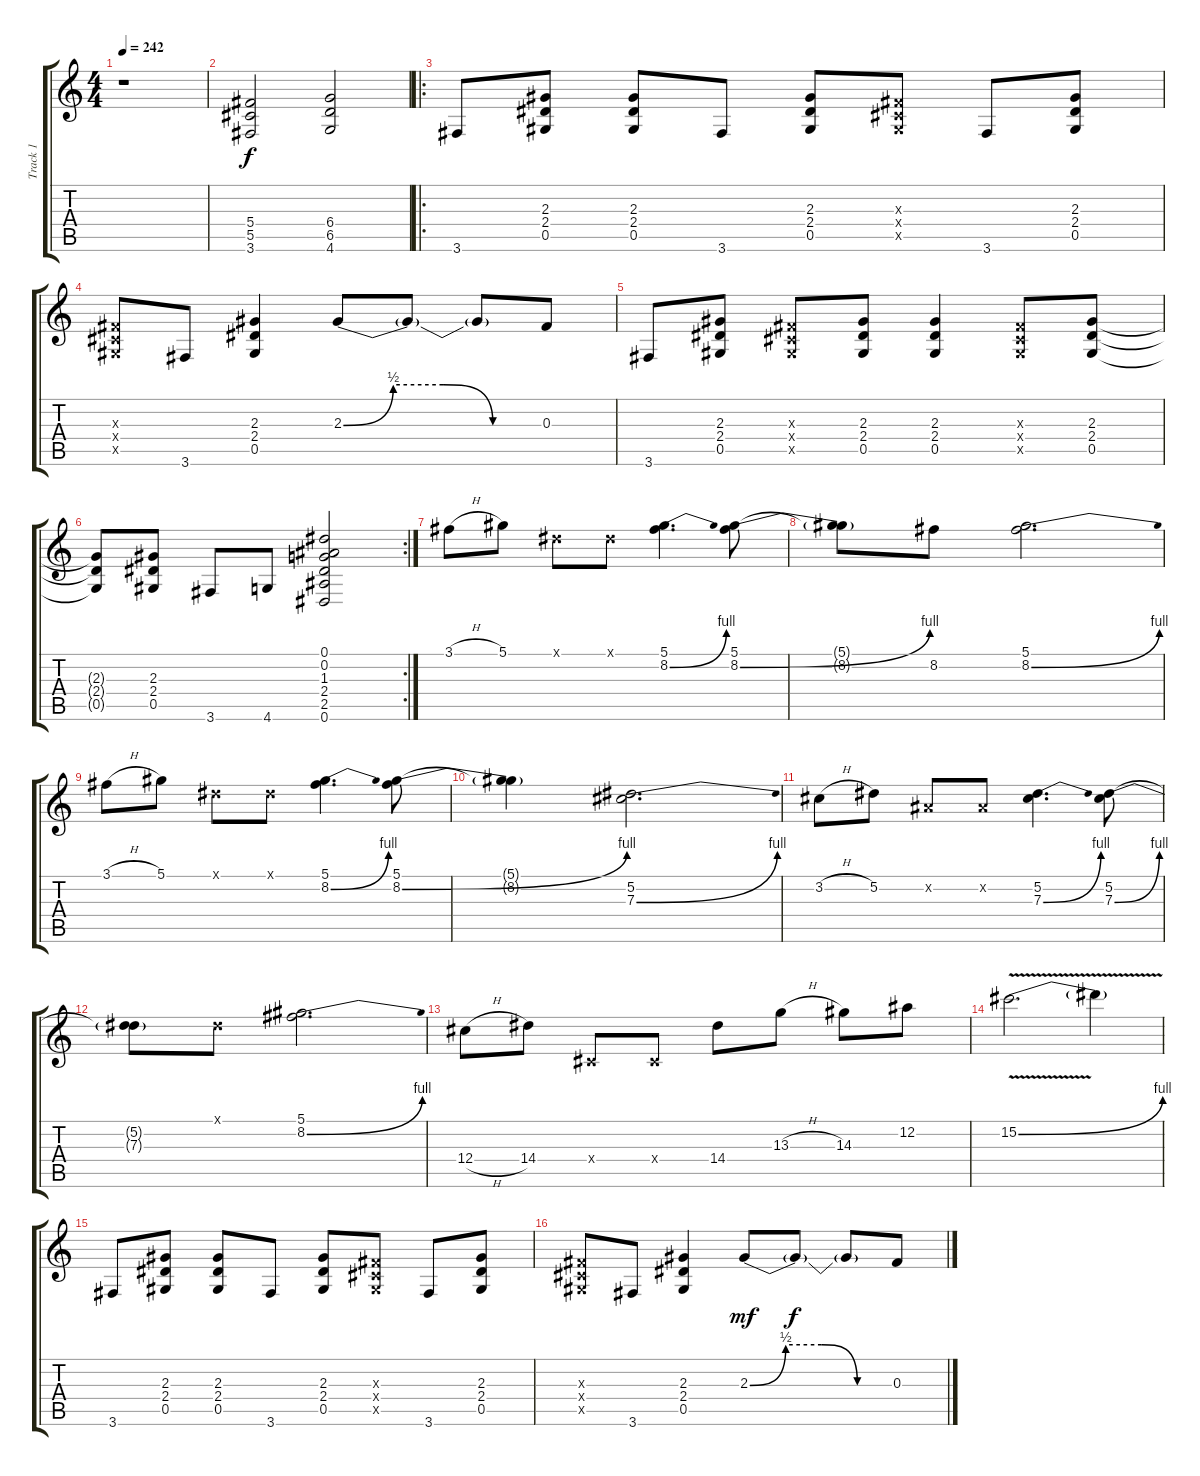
\track ("Track 1" "Track 1") {instrument overdrivenguitar}
\staff {score tabs}
\tuning (Eb4 Bb3 Gb3 Db3 Ab2 Eb2) {hide}
\ts (4 4)
\tempo 242
\clef g2
\ks c
r.1{dy f instrument overdrivenguitar} |
(5.4 5.5 3.6).2 (6.4 6.5 4.6).2 |
\ro
3.6.8 (2.3 2.4 0.5).8 (2.3 2.4 0.5).8 3.6.8 (2.3 2.4 0.5).8 (0.3{x} 0.4{x} 0.5{x}).8 3.6.8 (2.3 2.4 0.5).8 |
(0.3{x} 0.4{x} 0.5{x}).8 3.6.8 (2.3 2.4 0.5).4 2.3{be (custom 0 0 15 2 30 2 45 0 60 0)}.8 2.3{t}.8 2.3{t}.8 0.3.8 |
3.6.8 (2.3 2.4 0.5).8 (0.3{x} 0.4{x} 0.5{x}).8 (2.3 2.4 0.5).8 (2.3 2.4 0.5).4 (0.3{x} 0.4{x} 0.5{x}).8 (2.3 2.4 0.5).8 |
\rc 2
(2.3{t} 2.4{t} 0.5{t}).8 (2.3 2.4 0.5).8 3.6.8 4.6.8 (0.1 0.2 1.3 2.4 2.5 0.6).2 |
3.1{h}.8 5.1.8 0.1{x}.8 0.1{x}.8 (5.1 8.2{be (bend 0 0 60 4)}).4{d} (5.1 8.2{be (bend 0 0 60 4)}).8 |
(5.1{t} 8.2{t}).8 8.2.8 (5.1 8.2{be (bend 0 0 60 4)}).2{d} |
3.1{h}.8 5.1.8 0.1{x}.8 0.1{x}.8 (5.1 8.2{be (bend 0 0 60 4)}).4{d} (5.1 8.2{be (bend 0 0 60 4)}).8 |
(5.1{t} 8.2{t}).4 (5.2 7.3{be (bend 0 0 60 4)}).2{d} |
3.2{h}.8 5.2.8 0.2{x}.8 0.2{x}.8 (5.2 7.3{be (bend 0 0 60 4)}).4{d} (5.2 7.3{be (bend 0 0 60 4)}).8 |
(5.2{t} 7.3{t}).8 0.1{x}.8 (5.1 8.2{be (bend 0 0 60 4)}).2{d} |
12.4{h}.8 14.4.8 0.4{x}.8 0.4{x}.8 14.4.8 13.3{h}.8 14.3.8 12.2.8 |
15.2{be (bend 0 0 60 4) v}.2{d} 15.2{t}.4 |
3.6.8 (2.3 2.4 0.5).8 (2.3 2.4 0.5).8 3.6.8 (2.3 2.4 0.5).8 (0.3{x} 0.4{x} 0.5{x}).8 3.6.8 (2.3 2.4 0.5).8 |
(0.3{x} 0.4{x} 0.5{x}).8 3.6.8 (2.3 2.4 0.5).4 2.3{be (custom 0 0 15 2 30 2 45 0 60 0)}.8{dy mf} 2.3{t}.8{dy f} 2.3{t}.8 0.3.8
